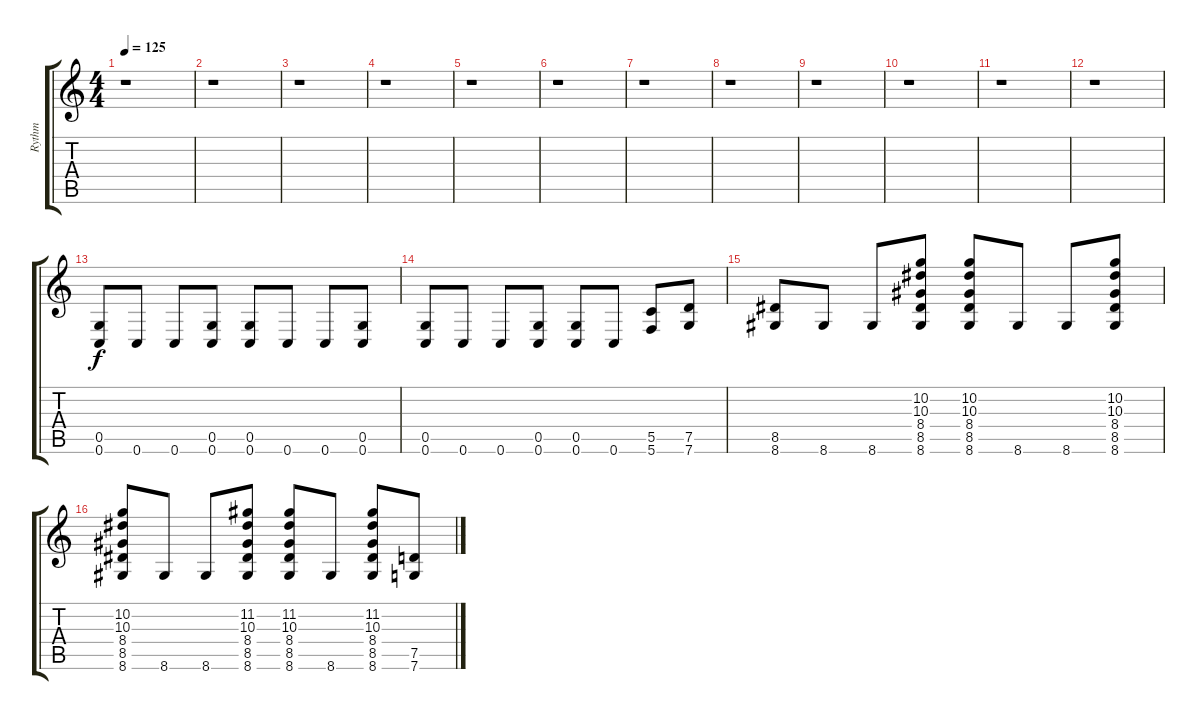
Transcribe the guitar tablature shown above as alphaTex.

\track ("Rythm" "Rythm") {instrument distortionguitar}
\staff {score tabs}
\tuning (D4 A3 F3 C3 G2 C2) {hide}
\ts (4 4)
\tempo 125
\clef g2
\ks c
r.1{dy f} |
r.1 |
r.1 |
r.1 |
r.1 |
r.1 |
r.1 |
r.1 |
r.1 |
r.1 |
r.1 |
r.1 |
(0.5 0.6).8 0.6.8 0.6.8 (0.5 0.6).8 (0.5 0.6).8 0.6.8 0.6.8 (0.5 0.6).8 |
(0.5 0.6).8 0.6.8 0.6.8 (0.5 0.6).8 (0.5 0.6).8 0.6.8 (5.5 5.6).8 (7.5 7.6).8 |
(8.5 8.6).8 8.6.8 8.6.8 (10.2 10.3 8.4 8.5 8.6).8 (10.2 10.3 8.4 8.5 8.6).8 8.6.8 8.6.8 (10.2 10.3 8.4 8.5 8.6).8 |
(10.2 10.3 8.4 8.5 8.6).8 8.6.8 8.6.8 (11.2 10.3 8.4 8.5 8.6).8 (11.2 10.3 8.4 8.5 8.6).8 8.6.8 (11.2 10.3 8.4 8.5 8.6).8 (7.5 7.6).8
